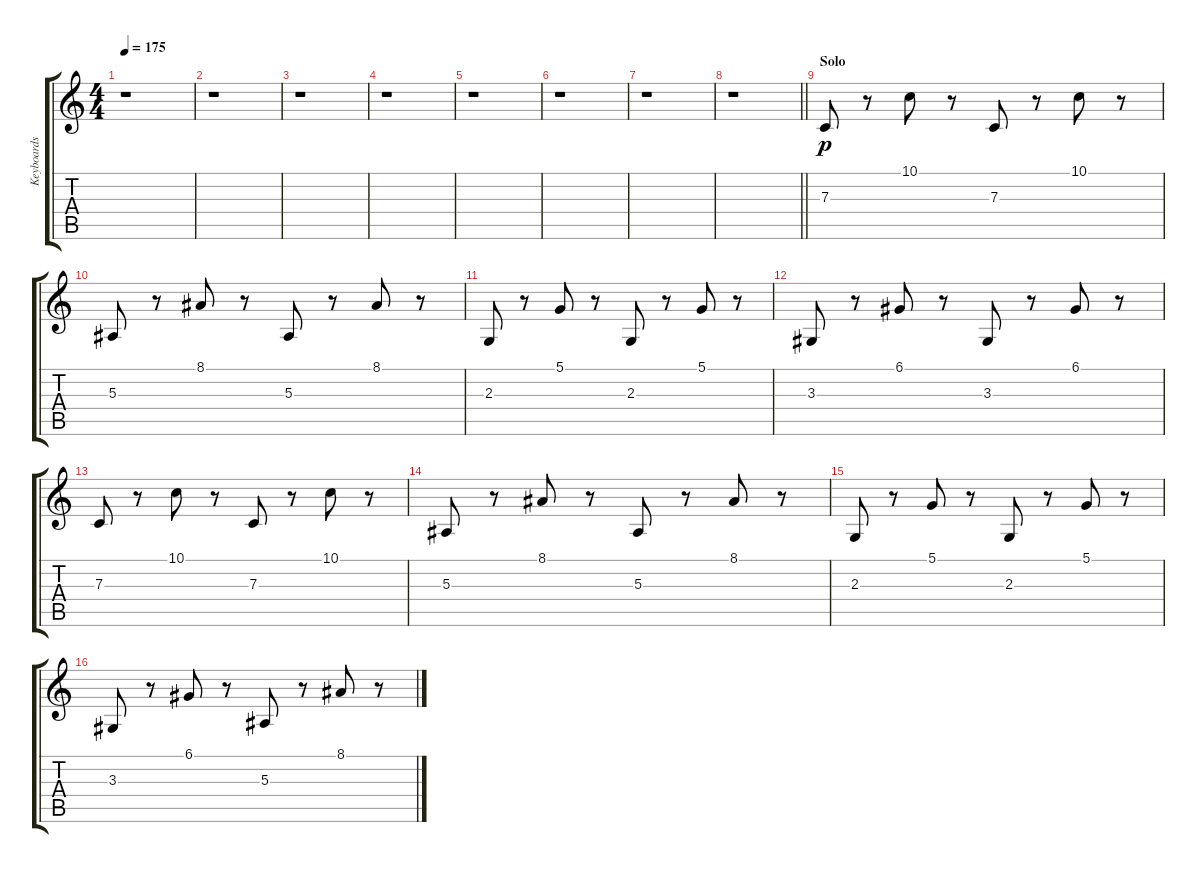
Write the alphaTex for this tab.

\track ("Keyboards 3" "Keyboards ") {instrument stringensemble1}
\staff {score tabs}
\tuning (D4 A3 F3 C3 G2 D2) {hide}
\ts (4 4)
\tempo 175
\clef g2
\ks c
r.1{dy p} |
r.1 |
r.1 |
r.1 |
r.1 |
r.1 |
r.1 |
\barLineRight lightlight
r.1 |
\section ("" "Solo")
7.3.8 r.8 10.1.8 r.8 7.3.8 r.8 10.1.8 r.8 |
5.3.8 r.8 8.1.8 r.8 5.3.8 r.8 8.1.8 r.8 |
2.3.8 r.8 5.1.8 r.8 2.3.8 r.8 5.1.8 r.8 |
3.3.8 r.8 6.1.8 r.8 3.3.8 r.8 6.1.8 r.8 |
7.3.8 r.8 10.1.8 r.8 7.3.8 r.8 10.1.8 r.8 |
5.3.8 r.8 8.1.8 r.8 5.3.8 r.8 8.1.8 r.8 |
2.3.8 r.8 5.1.8 r.8 2.3.8 r.8 5.1.8 r.8 |
3.3.8 r.8 6.1.8 r.8 5.3.8 r.8 8.1.8 r.8
